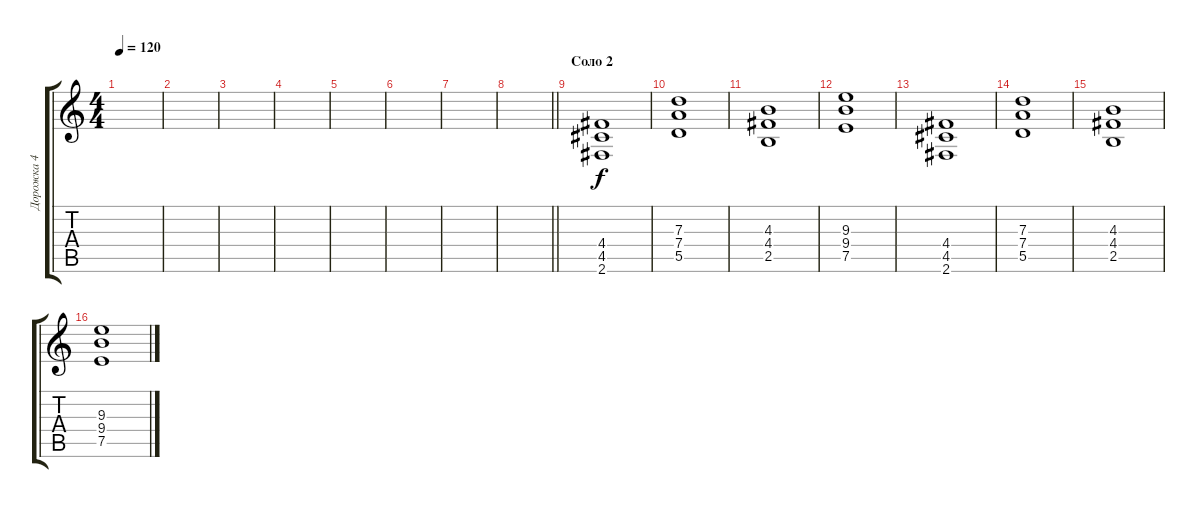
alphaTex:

\track ("Дорожка 4" "Дорожка 4") {solo instrument distortionguitar}
\staff {score tabs}
\tuning (E4 B3 G3 D3 A2 E2) {hide}
\ts (4 4)
\tempo 120
\clef g2
\ks c
|
|
|
|
|
|
|
\barLineRight lightlight
|
\section ("" "Соло 2")
(4.4 4.5 2.6).1 |
(7.3 7.4 5.5).1 |
(4.3 4.4 2.5).1 |
(9.3 9.4 7.5).1 |
(4.4 4.5 2.6).1 |
(7.3 7.4 5.5).1 |
(4.3 4.4 2.5).1 |
(9.3 9.4 7.5).1
